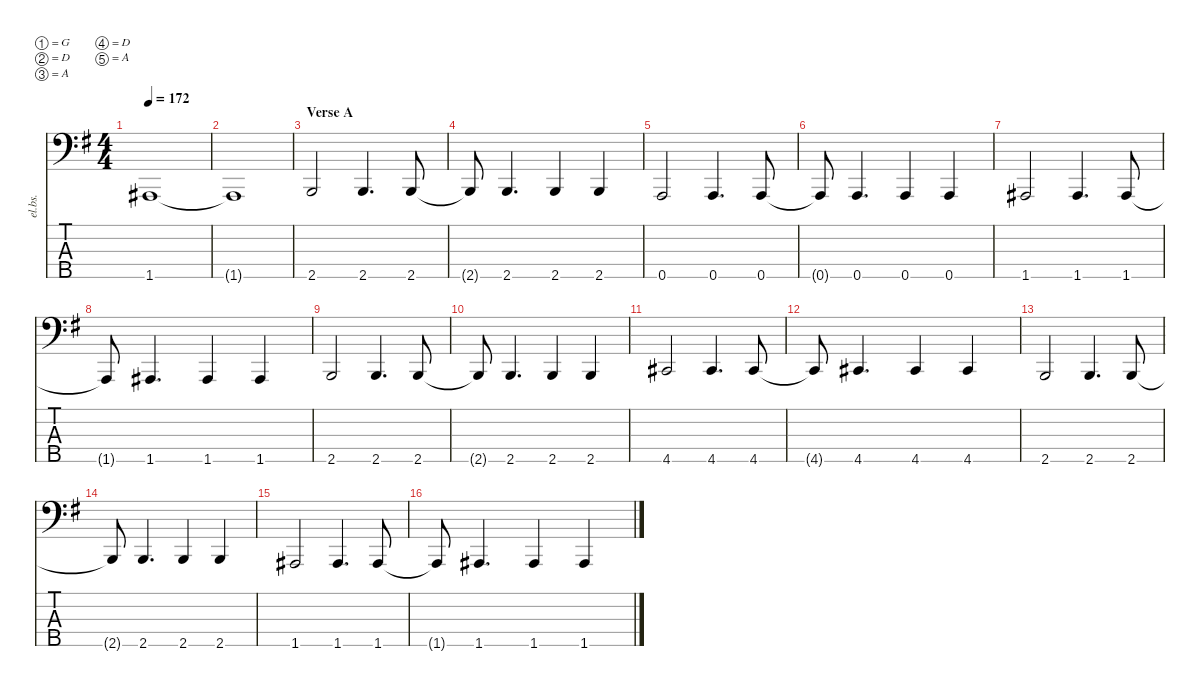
\defaultSystemsLayout 4
\hideDynamics
\bracketExtendMode nobrackets
\otherSystemsTrackNameOrientation horizontal
\track ("Toshiya" "el.bs.") {instrument electricbassfinger}
\staff {score tabs}
\tuning (G2 D2 A1 D1 A0)
\ts (4 4)
\tempo 172
\clef f4
\ks eminor
1.5{acc #}.1{dy mf} |
1.5{t acc #}.1 |
\section ("" "Verse A")
2.5{acc forcenatural}.2 2.5{acc forcenatural}.4{d} 2.5{acc forcenatural}.8 |
2.5{t acc forcenatural}.8 2.5{acc forcenatural}.4{d} 2.5{acc forcenatural}.4 2.5{acc forcenatural}.4 |
0.5{acc forcenatural}.2 0.5{acc forcenatural}.4{d} 0.5{acc forcenatural}.8 |
0.5{t acc forcenatural}.8 0.5{acc forcenatural}.4{d} 0.5{acc forcenatural}.4 0.5{acc forcenatural}.4 |
1.5{acc #}.2 1.5{acc #}.4{d} 1.5{acc #}.8 |
1.5{t acc #}.8 1.5{acc #}.4{d} 1.5{acc #}.4 1.5{acc #}.4 |
2.5{acc forcenatural}.2 2.5{acc forcenatural}.4{d} 2.5{acc forcenatural}.8 |
2.5{t acc forcenatural}.8 2.5{acc forcenatural}.4{d} 2.5{acc forcenatural}.4 2.5{acc forcenatural}.4 |
4.5{acc #}.2 4.5{acc #}.4{d} 4.5{acc #}.8 |
4.5{t acc #}.8 4.5{acc #}.4{d} 4.5{acc #}.4 4.5{acc #}.4 |
2.5{acc forcenatural}.2 2.5{acc forcenatural}.4{d} 2.5{acc forcenatural}.8 |
2.5{t acc forcenatural}.8 2.5{acc forcenatural}.4{d} 2.5{acc forcenatural}.4 2.5{acc forcenatural}.4 |
1.5{acc #}.2 1.5{acc #}.4{d} 1.5{acc #}.8 |
1.5{t acc #}.8 1.5{acc #}.4{d} 1.5{acc #}.4 1.5{acc #}.4
